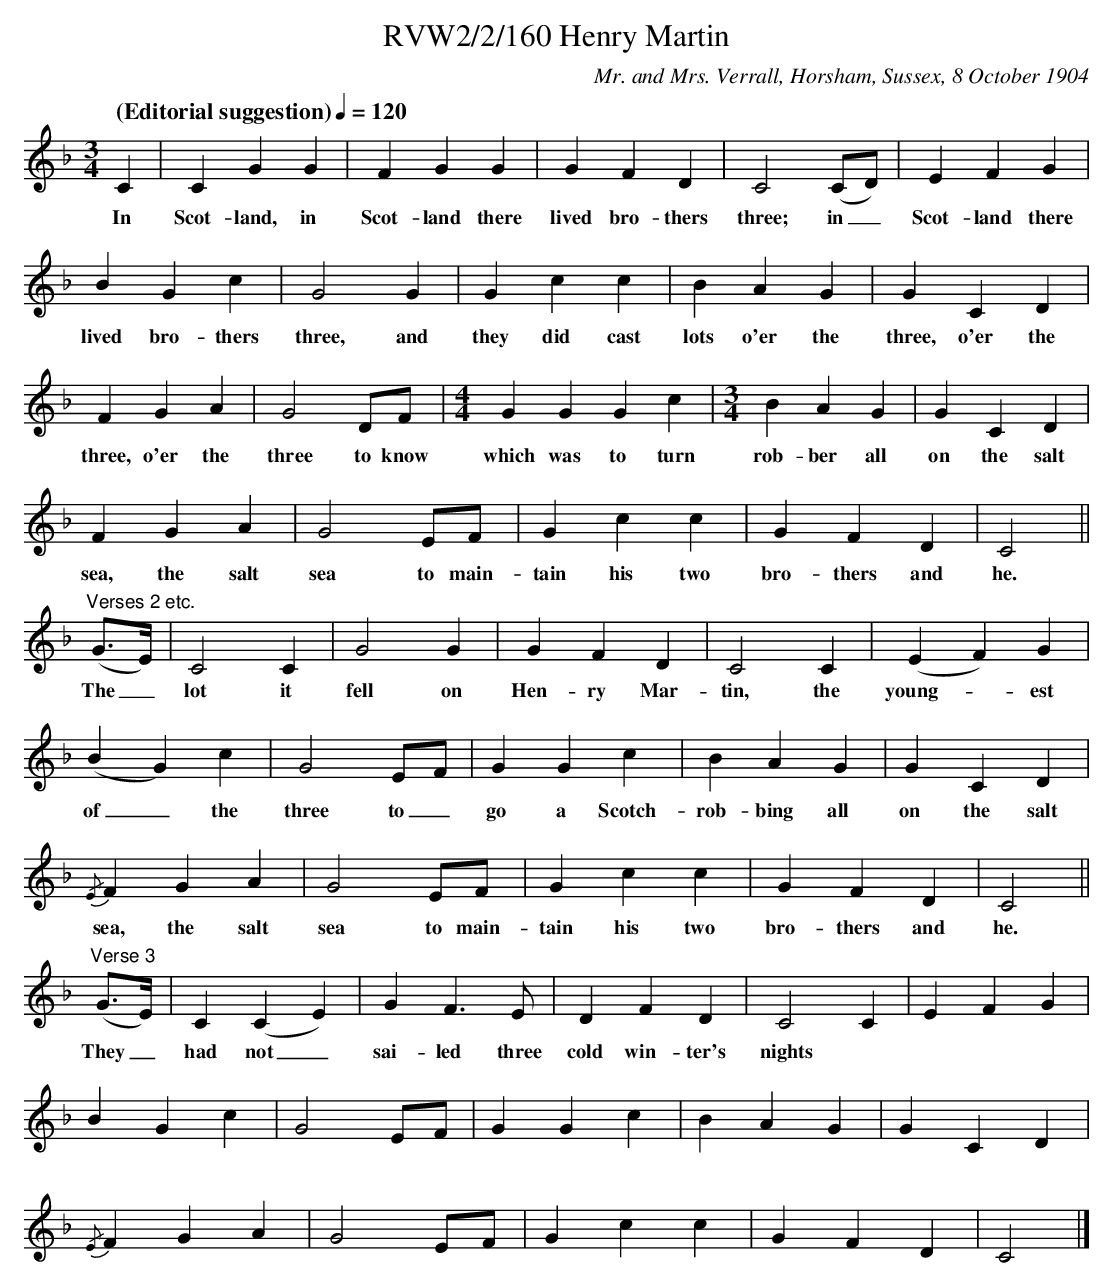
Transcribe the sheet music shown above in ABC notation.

X:1
T:RVW2/2/160 Henry Martin
C:Mr. and Mrs. Verrall, Horsham, Sussex, 8 October 1904
L:1/4
Q: "(Editorial suggestion)" 1/4=120
M:3/4
K:F
C | C G G | F G G | G F D | C2 (C/2D/2) | E F G |
w: In Scot-land, in Scot-land there lived bro-thers three; in_ Scot-land there
B G c | G2 G | G c c | B A G | G C D |
w: lived bro-thers three, and they did cast lots o'er the three, o'er the
F G A | G2 D/2F/2 |[M:4/4] G G G c |[M:3/4] B A G | G C D |
w: three, o'er the three to know which was to turn rob-ber all on the salt
F G A | G2 E/2F/2 | G c c | G F D | C2 ||
w: sea, the salt sea to main-tain his two bro-thers and he.
"^Verses 2 etc."(G3/4E/4) | C2 C | G2 G | G F D | C2 C | (E F) G |
w: The_ lot it fell on Hen-ry Mar-tin, the young-*est
(B G) c | G2 E/2F/2 | G G c | B A G | G C D |
w: of_ the three to_ go a Scotch-rob-bing all on the salt
{/E}F G A | G2 E/2F/2 | G c c | G F D | C2 ||$
w: sea, the salt sea to main-tain his two bro-thers and he.
"^Verse 3"(G3/4E/4) | C (C E) | G F3/2 E/2 | D F D | C2 C | E F G |
w: They_ had not_ sai-led three cold win-ter's nights
B G c | G2 E/2F/2 | G G c | B A G | G C D |
{/E}F G A | G2 E/2F/2 | G c c | G F D | C2 |]
